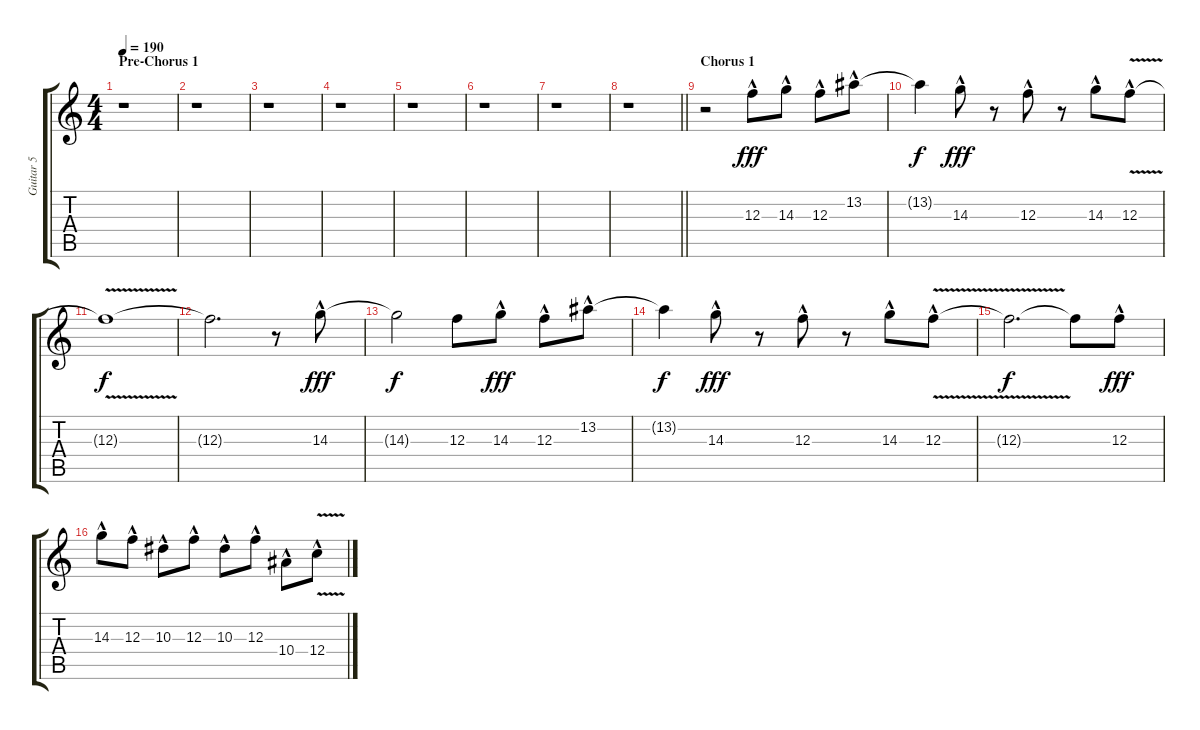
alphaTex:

\track ("Guitar 5" "Guitar 5") {instrument distortionguitar}
\staff {score tabs}
\tuning (D4 A3 F3 C3 G2 C2) {hide}
\ts (4 4)
\section ("" "Pre-Chorus 1")
\tempo 190
\clef g2
\ks c
r.1{dy fff} |
r.1 |
r.1 |
r.1 |
r.1 |
r.1 |
r.1 |
\barLineRight lightlight
r.1 |
\section ("" "Chorus 1")
r.2 12.3{hac}.8 14.3{hac}.8 12.3{hac}.8 13.2{hac}.8 |
13.2{t}.4{dy f} 14.3{hac}.8{dy fff} r.8 12.3{hac}.8 r.8 14.3{hac}.8 12.3{v hac}.8 |
12.3{t}.1{dy f} |
12.3{t}.2{d} r.8 14.3{hac}.8{dy fff} |
14.3{t}.2{dy f} 12.3.8 14.3{hac}.8{dy fff} 12.3{hac}.8 13.2{hac}.8 |
13.2{t}.4{dy f} 14.3{hac}.8{dy fff} r.8 12.3{hac}.8 r.8 14.3{hac}.8 12.3{v hac}.8 |
12.3{t}.2{d dy f} 12.3{t}.8 12.3{hac}.8{dy fff} |
14.3{hac}.8 12.3{hac}.8 10.3{hac}.8 12.3{hac}.8 10.3{hac}.8 12.3{hac}.8 10.4{hac}.8 12.4{v hac}.8
